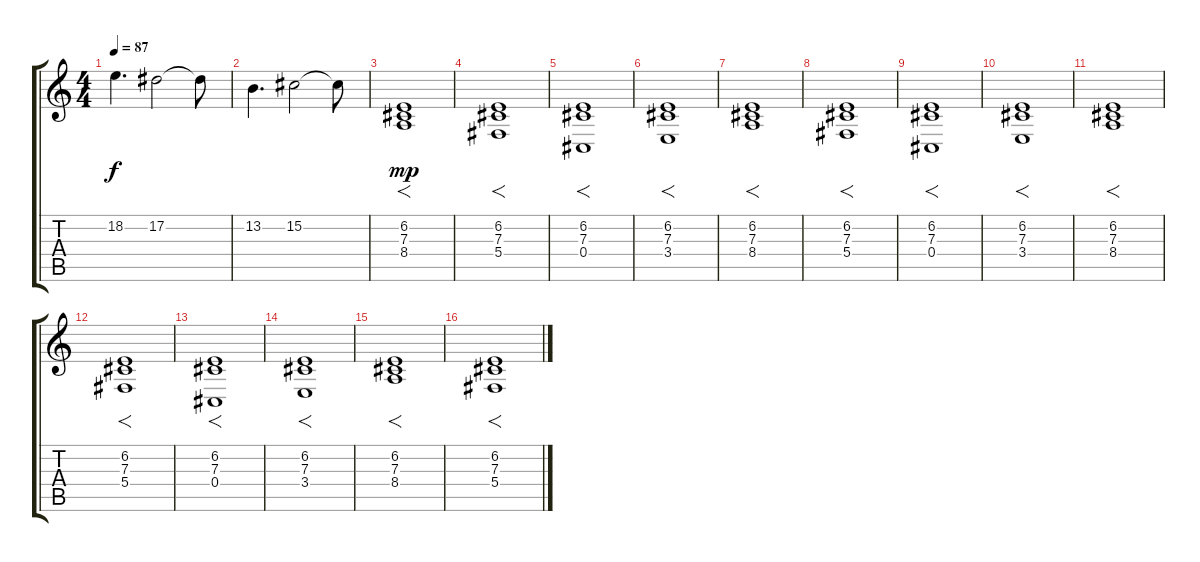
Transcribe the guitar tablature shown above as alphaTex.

\track "" {instrument stringensemble1}
\staff {score tabs}
\tuning (Eb4 Bb3 Gb3 Db3 Ab2 Db2) {hide}
\ts (4 4)
\tempo 87
\clef g2
\ks c
18.2.4{d dy f} 17.2.2 17.2{t}.8 |
13.2.4{d} 15.2.2 15.2{t}.8 |
(6.2 7.3 8.4).1{f dy mp} |
(6.2 7.3 5.4).1{f} |
(6.2 7.3 0.4).1{f} |
(6.2 7.3 3.4).1{f} |
(6.2 7.3 8.4).1{f} |
(6.2 7.3 5.4).1{f} |
(6.2 7.3 0.4).1{f} |
(6.2 7.3 3.4).1{f} |
(6.2 7.3 8.4).1{f} |
(6.2 7.3 5.4).1{f} |
(6.2 7.3 0.4).1{f} |
(6.2 7.3 3.4).1{f} |
(6.2 7.3 8.4).1{f} |
(6.2 7.3 5.4).1{f}
